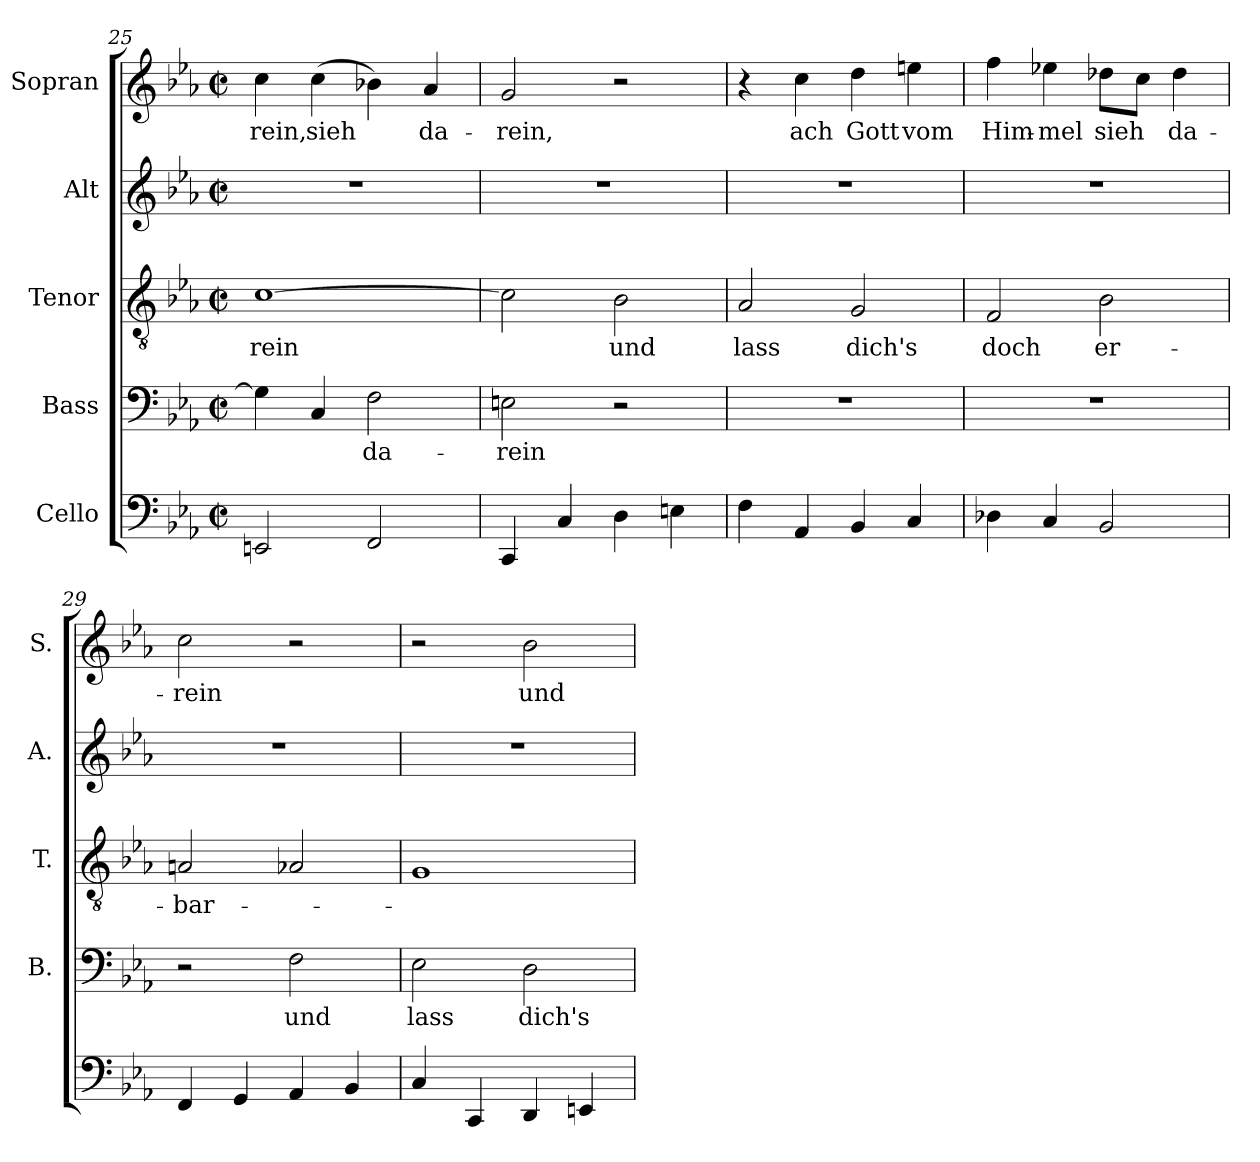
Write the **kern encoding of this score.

**kern	**kern	**text	**kern	**text	**kern	**kern	**text
*part5	*part4	*part4	*part3	*part3	*part2	*part1	*part1
*staff5	*staff4	*staff4	*staff3	*staff3	*staff2	*staff1	*staff1
*I"Cello	*I"Bass	*	*I"Tenor	*	*I"Alt	*I"Sopran	*
*	*I'B.	*	*I'T.	*	*I'A.	*I'S.	*
!!LO:PB:g=z
*clefF4	*clefF4	*	*clefGv2	*	*clefG2	*clefG2	*
*	*	*	*ITrd7c12	*	*	*	*
*k[b-e-a-]	*k[b-e-a-]	*	*k[b-e-a-]	*	*k[b-e-a-]	*k[b-e-a-]	*
*E-:	*E-:	*	*E-:	*	*E-:	*E-:	*
*M2/2	*M2/2	*	*M2/2	*	*M2/2	*M2/2	*
*met(c|)	*met(c|)	*	*met(c|)	*	*met(c|)	*met(c|)	*
=25	=25	=25	=25	=25	=25	=25	=25
!	!	!	!	!LO:LY:b:color=#000000	!	!	!
!	!	!	!	!	!	!	!LO:LY:b:color=#000000
2EEni/	4Gi\]	.	[>1Ci	-rein	1r	4cci\	-rein,
!	!	!	!	!	!	!	!LO:LY:b:color=#000000
.	4Ci/	.	.	.	.	(4cci\	sieh
!	!	!LO:LY:b:color=#000000	!	!	!	!	!
2FFi/	2Fi\	da-	.	.	.	4b-Xi\)	.
!	!	!	!	!	!	!	!LO:LY:b:color=#000000
.	.	.	.	.	.	4a-i/	da-
=26	=26	=26	=26	=26	=26	=26	=26
!	!	!LO:LY:b:color=#000000	!	!	!	!	!
!	!	!	!	!	!	!	!LO:LY:b:color=#000000
4CCi/	2Eni\	-rein	2Ci\]	.	1r	2gi/	-rein,
4Ci/	.	.	.	.	.	.	.
!	!	!	!	!LO:LY:b:color=#000000	!	!	!
4Di\	2r	.	2BB-i\	und	.	2r	.
4Eni\	.	.	.	.	.	.	.
=27	=27	=27	=27	=27	=27	=27	=27
!	!	!	!	!LO:LY:b:color=#000000	!	!	!
4Fi\	1r	.	2AA-i/	lass	1r	4r	.
!	!	!	!	!	!	!	!LO:LY:b:color=#000000
4AA-i/	.	.	.	.	.	4cci\	ach
!	!	!	!	!LO:LY:b:color=#000000	!	!	!
!	!	!	!	!	!	!	!LO:LY:b:color=#000000
4BB-i/	.	.	2GGi/	dich's	.	4ddi\	Gott
!	!	!	!	!	!	!	!LO:LY:b:color=#000000
4Ci/	.	.	.	.	.	4eeni\	vom
=28	=28	=28	=28	=28	=28	=28	=28
!	!	!	!	!LO:LY:b:color=#000000	!	!	!
!	!	!	!	!	!	!	!LO:LY:b:color=#000000
4D-Xi\	1r	.	2FFi/	doch	1r	4ffi\	Him-
!	!	!	!	!	!	!	!LO:LY:b:color=#000000
4Ci/	.	.	.	.	.	4ee-Xi\	-mel
!	!	!	!	!LO:LY:b:color=#000000	!	!	!
!	!	!	!	!	!	!	!LO:LY:b:color=#000000
2BB-i/	.	.	2BB-i\	er-	.	8dd-Xi\L	sieh
.	.	.	.	.	.	8cci\J	.
!	!	!	!	!	!	!	!LO:LY:b:color=#000000
.	.	.	.	.	.	4dd-i\	da-
=29	=29	=29	=29	=29	=29	=29	=29
!	!	!	!	!LO:LY:b:color=#000000	!	!	!
!	!	!	!	!	!	!	!LO:LY:b:color=#000000
4FFi/	2r	.	2AAni/	-bar-	1r	2cci\	-rein
4GGi/	.	.	.	.	.	.	.
!	!	!LO:LY:b:color=#000000	!	!	!	!	!
4AA-i/	2Fi\	und	2AA-Xi/	.	.	2r	.
4BB-i/	.	.	.	.	.	.	.
=30	=30	=30	=30	=30	=30	=30	=30
!	!	!LO:LY:b:color=#000000	!	!	!	!	!
4Ci/	2E-i\	lass	1GGi	.	1r	2r	.
4CCi/	.	.	.	.	.	.	.
!	!	!LO:LY:b:color=#000000	!	!	!	!	!
!	!	!	!	!	!	!	!LO:LY:b:color=#000000
4DDi/	2Di\	dich's	.	.	.	2b-i\	und
4EEni/	.	.	.	.	.	.	.
=	=	=	=	=	=	=	=
*-	*-	*-	*-	*-	*-	*-	*-
